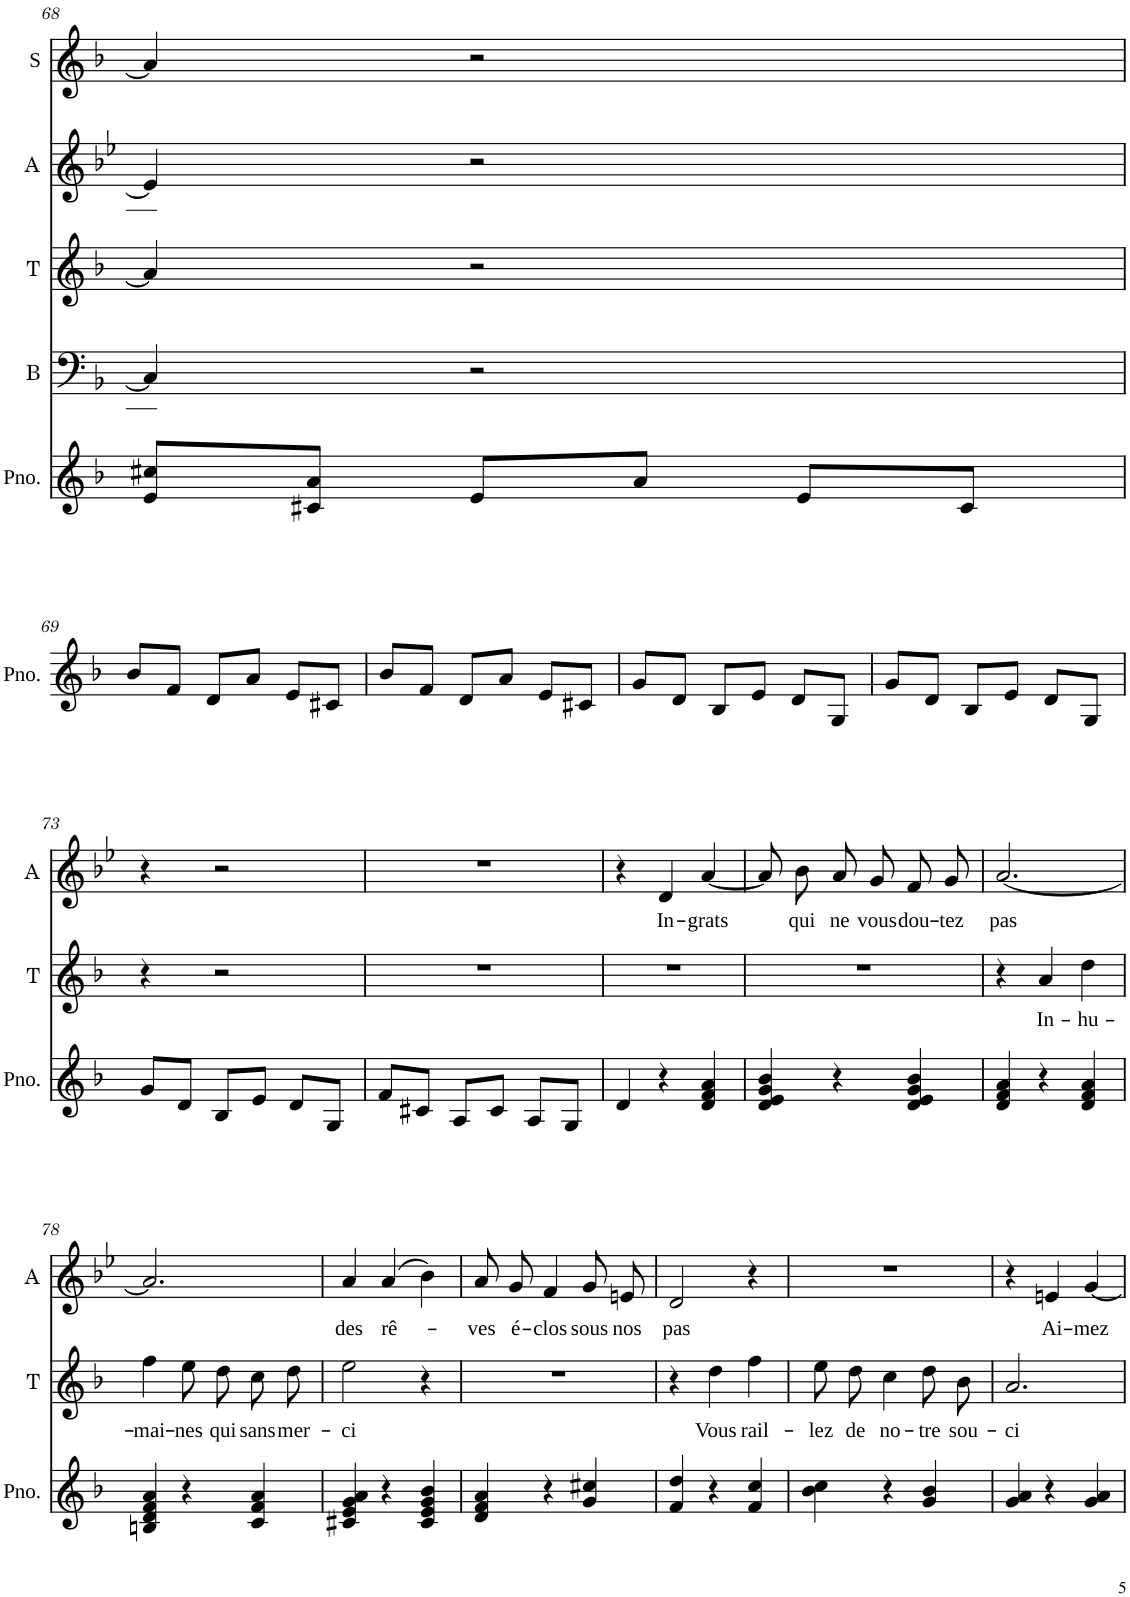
**kern	**kern	**kern	**text	**kern	**text	**kern
*part5	*part4	*part3	*part3	*part2	*part2	*part1
*staff5	*staff4	*staff3	*staff3	*staff2	*staff2	*staff1
*I"Piano	*I"B	*I"T	*	*I"A	*	*I"S
*I'Pno.	*I'B	*I'T	*	*I'A	*	*I'S
!!LO:PB:g=z
*clefG2	*clefF4	*clefG2	*	*clefG2	*	*clefG2
*k[b-]	*k[b-]	*k[b-]	*	*k[b-e-]	*	*k[b-]
*M3/4	*M3/4	*M3/4	*	*M3/4	*	*M3/4
=68	=68	=68	=68	=68	=68	=68
8e/ 8cc#X/L	4C#/]	4a/]	.	4e/]	.	4a/]
8c#X/ 8a/J	.	.	.	.	.	.
8e/L	2r	2r	.	2r	.	2r
8a/J	.	.	.	.	.	.
8e/L	.	.	.	.	.	.
8c#/J	.	.	.	.	.	.
!!LO:LB:g=z
=69	=69	=69	=69	=69	=69	=69
8b-/L	4r	4r	.	4r	.	4r
8f/J	.	.	.	.	.	.
8d/L	2r	2r	.	2r	.	2r
8a/J	.	.	.	.	.	.
8e/L	.	.	.	.	.	.
8c#X/J	.	.	.	.	.	.
=70	=70	=70	=70	=70	=70	=70
8b-/L	4r	4r	.	4r	.	4r
8f/J	.	.	.	.	.	.
8d/L	2r	2r	.	2r	.	2r
8a/J	.	.	.	.	.	.
8e/L	.	.	.	.	.	.
8c#X/J	.	.	.	.	.	.
=71	=71	=71	=71	=71	=71	=71
8g/L	4r	4r	.	4r	.	4r
8d/J	.	.	.	.	.	.
8B-/L	2r	2r	.	2r	.	2r
8e/J	.	.	.	.	.	.
8d/L	.	.	.	.	.	.
8G/J	.	.	.	.	.	.
=72	=72	=72	=72	=72	=72	=72
8g/L	4r	4r	.	4r	.	4r
8d/J	.	.	.	.	.	.
8B-/L	2r	2r	.	2r	.	2r
8e/J	.	.	.	.	.	.
8d/L	.	.	.	.	.	.
8G/J	.	.	.	.	.	.
!!LO:LB:g=z
=73	=73	=73	=73	=73	=73	=73
8g/L	4r	4r	.	4r	.	4r
8d/J	.	.	.	.	.	.
8B-/L	2r	2r	.	2r	.	2r
8e/J	.	.	.	.	.	.
8d/L	.	.	.	.	.	.
8G/J	.	.	.	.	.	.
=74	=74	=74	=74	=74	=74	=74
8f/L	4r	2.r	.	2.r	.	4r
8c#X/J	.	.	.	.	.	.
8A/L	2r	.	.	.	.	2r
8c#/J	.	.	.	.	.	.
8A/L	.	.	.	.	.	.
8G/J	.	.	.	.	.	.
=75	=75	=75	=75	=75	=75	=75
4d/	4r	2.r	.	4r	.	4r
!	!	!	!	!	!LO:LY:b	!
4r	2r	.	.	4d/	In-	2r
!	!	!	!	!	!LO:LY:b	!
4d/ 4f/ 4a/	.	.	.	[4a/	-grats	.
=76	=76	=76	=76	=76	=76	=76
4d/ 4e/ 4g/ 4b-/	4r	2.r	.	8a/L]	.	4r
!	!	!	!	!	!LO:LY:b	!
.	.	.	.	8b-/J	qui	.
!	!	!	!	!	!LO:LY:b	!
4r	2r	.	.	8a/L	ne	2r
!	!	!	!	!	!LO:LY:b	!
.	.	.	.	8g/J	vous	.
!	!	!	!	!	!LO:LY:b	!
4d/ 4e/ 4g/ 4b-/	.	.	.	8f/L	dou-	.
!	!	!	!	!	!LO:LY:b	!
.	.	.	.	8g/J	-tez	.
=77	=77	=77	=77	=77	=77	=77
!	!	!	!	!	!LO:LY:b	!
4d/ 4f/ 4a/	4r	4r	.	[2.a/	pas	4r
!	!	!	!LO:LY:b	!	!	!
4r	2r	4a/	In-	.	.	2r
!	!	!	!LO:LY:b	!	!	!
4d/ 4f/ 4a/	.	4dd\	-hu-	.	.	.
!!LO:LB:g=z
=78	=78	=78	=78	=78	=78	=78
!	!	!	!LO:LY:b	!	!	!
4Bn/ 4d/ 4f/ 4a/	4r	4ff\	-mai-	2.a/]	.	4r
!	!	!	!LO:LY:b	!	!	!
4r	2r	8ee\L	-nes	.	.	2r
!	!	!	!LO:LY:b	!	!	!
.	.	8dd\J	qui	.	.	.
!	!	!	!LO:LY:b	!	!	!
4c/ 4f/ 4a/	.	8cc\L	sans	.	.	.
!	!	!	!LO:LY:b	!	!	!
.	.	8dd\J	mer-	.	.	.
=79	=79	=79	=79	=79	=79	=79
!	!	!	!LO:LY:b	!	!LO:LY:b	!
4c#X/ 4e/ 4g/ 4a/	4r	2ee\	-ci	4a/	des	4r
!	!	!	!	!	!LO:LY:b	!
4r	2r	.	.	(4a/	rê-	2r
4c#/ 4e/ 4g/ 4b-/	.	4r	.	4b-\)	.	.
=80	=80	=80	=80	=80	=80	=80
!	!	!	!	!	!LO:LY:b	!
4d/ 4f/ 4a/	4r	2.r	.	8a/L	-ves	4r
!	!	!	!	!	!LO:LY:b	!
.	.	.	.	8g/J	é-	.
!	!	!	!	!	!LO:LY:b	!
4r	2r	.	.	4f/	-clos	2r
!	!	!	!	!	!LO:LY:b	!
4g/ 4cc#X/	.	.	.	8g/L	sous	.
!	!	!	!	!	!LO:LY:b	!
.	.	.	.	8en/J	nos	.
=81	=81	=81	=81	=81	=81	=81
!	!	!	!	!	!LO:LY:b	!
4f/ 4dd/	4r	4r	.	2d/	pas	4r
!	!	!	!LO:LY:b	!	!	!
4r	2r	4dd\	Vous	.	.	2r
!	!	!	!LO:LY:b	!	!	!
4f/ 4cc/	.	4ff\	rail-	4r	.	.
=82	=82	=82	=82	=82	=82	=82
!	!	!	!LO:LY:b	!	!	!
4b-\ 4cc\	4r	8ee\L	-lez	2.r	.	4r
!	!	!	!LO:LY:b	!	!	!
.	.	8dd\J	de	.	.	.
!	!	!	!LO:LY:b	!	!	!
4r	2r	4cc\	no-	.	.	2r
!	!	!	!LO:LY:b	!	!	!
4g/ 4b-/	.	8dd\L	-tre	.	.	.
!	!	!	!LO:LY:b	!	!	!
.	.	8b-\J	sou-	.	.	.
=83	=83	=83	=83	=83	=83	=83
!	!	!	!LO:LY:b	!	!	!
4g/ 4a/	4r	2.a/	-ci	4r	.	4r
!	!	!	!	!	!LO:LY:b	!
4r	2r	.	.	4en/	Ai-	2r
!	!	!	!	!	!LO:LY:b	!
4g/ 4a/	.	.	.	[4g/	-mez	.
=	=	=	=	=	=	=
*-	*-	*-	*-	*-	*-	*-
